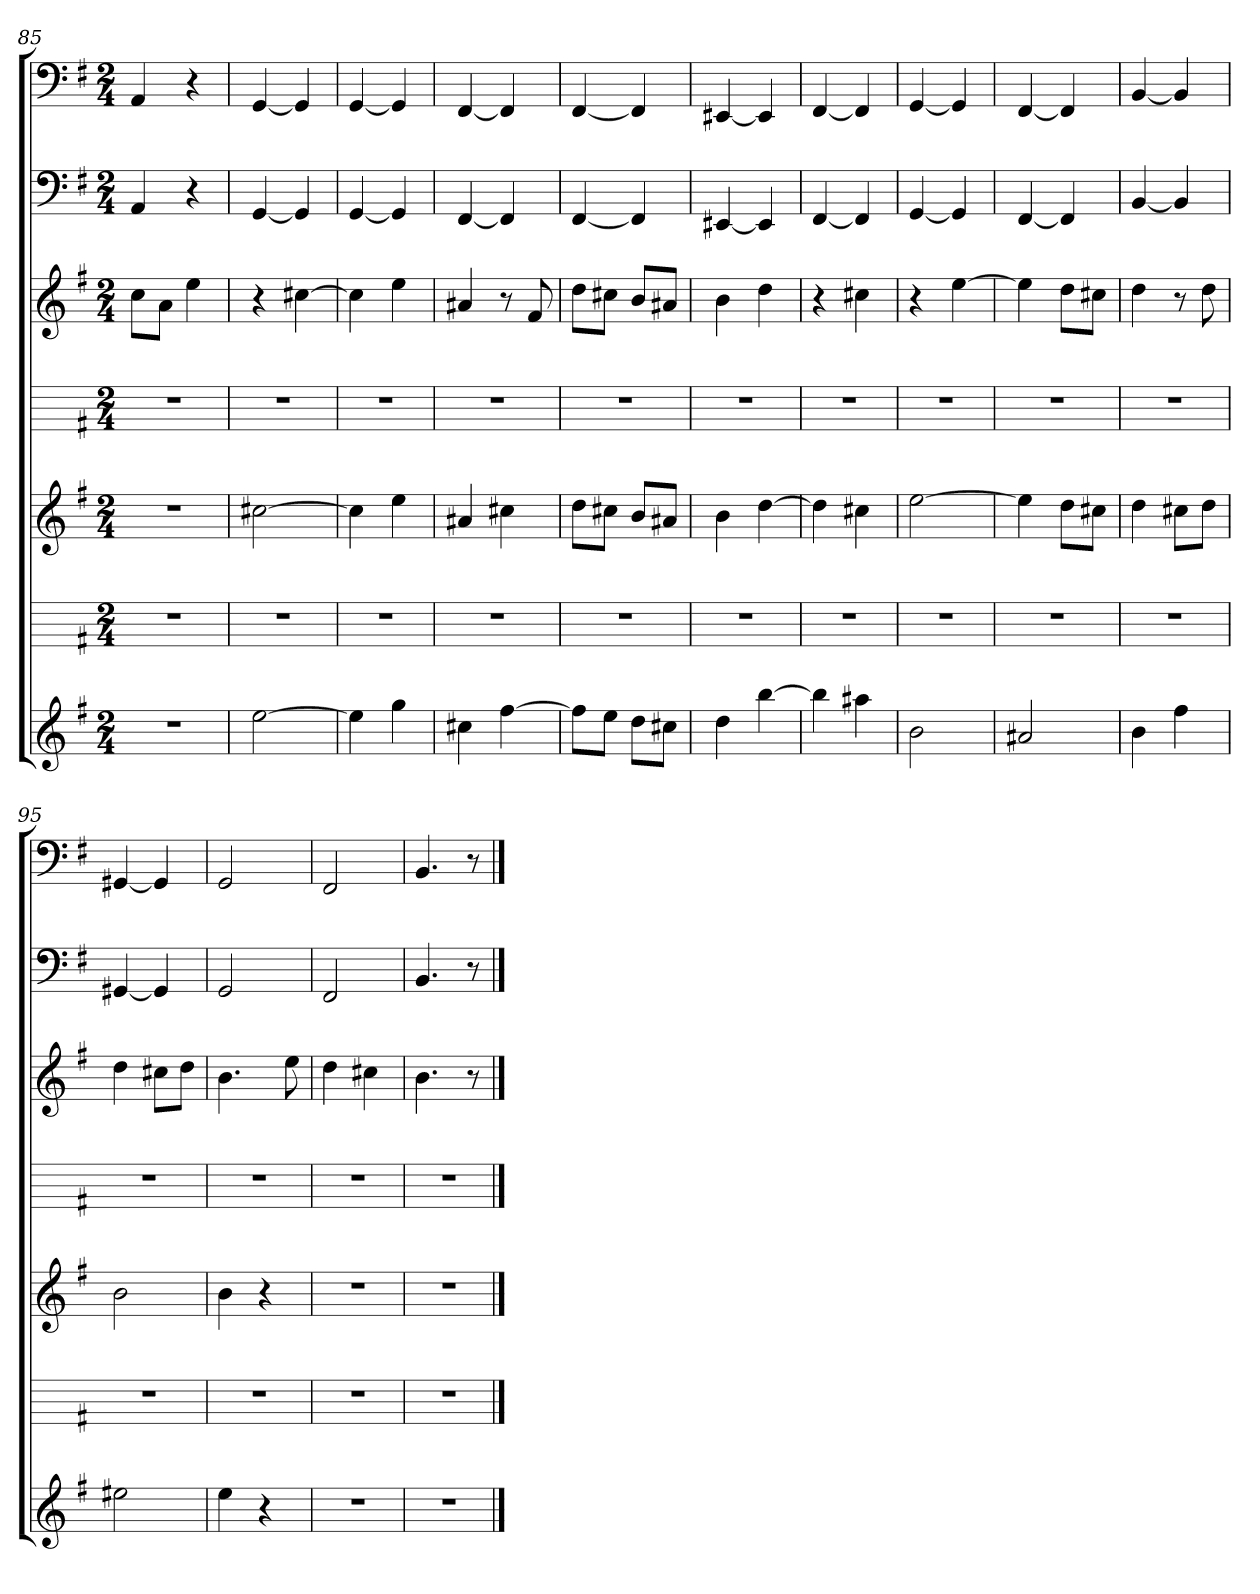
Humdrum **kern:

**kern	**kern	**kern	**kern	**kern	**kern	**kern
*part7	*part6	*part5	*part4	*part3	*part2	*part1
*staff7	*staff6	*staff5	*staff4	*staff3	*staff2	*staff1
*	*	*	*	*	*clefF4	*clefF4
*k[f#]	*k[f#]	*k[f#]	*k[f#]	*k[f#]	*k[f#]	*k[f#]
*G:	*G:	*G:	*G:	*G:	*G:	*G:
*M2/4	*M2/4	*M2/4	*M2/4	*M2/4	*M2/4	*M2/4
=85	=85	=85	=85	=85	=85	=85
2r	2r	2r	2r	8ccL	4AA	4AA
.	.	.	.	8aJ	.	.
.	.	.	.	4ee	4r	4r
=86	=86	=86	=86	=86	=86	=86
[2ee	2r	[2cc#X	2r	4r	[4GG	[4GG
.	.	.	.	[4cc#X	4GG]	4GG]
=87	=87	=87	=87	=87	=87	=87
4ee]	2r	4cc#]	2r	4cc#]	[4GG	[4GG
4gg	.	4ee	.	4ee	4GG]	4GG]
=88	=88	=88	=88	=88	=88	=88
4cc#X	2r	4a#X	2r	4a#X	[4FF#	[4FF#
[4ff#	.	4cc#X	.	8r	4FF#]	4FF#]
.	.	.	.	8f#	.	.
=89	=89	=89	=89	=89	=89	=89
8ff#L]	2r	8ddL	2r	8ddL	[4FF#	[4FF#
8eeJ	.	8cc#XJ	.	8cc#XJ	.	.
8ddL	.	8bL	.	8bL	4FF#]	4FF#]
8cc#XJ	.	8a#XJ	.	8a#XJ	.	.
=90	=90	=90	=90	=90	=90	=90
4dd	2r	4b	2r	4b	[4EE#X	[4EE#X
[4bb	.	[4dd	.	4dd	4EE#]	4EE#]
=91	=91	=91	=91	=91	=91	=91
4bb]	2r	4dd]	2r	4r	[4FF#	[4FF#
4aa#X	.	4cc#X	.	4cc#X	4FF#]	4FF#]
=92	=92	=92	=92	=92	=92	=92
2b	2r	[2ee	2r	4r	[4GG	[4GG
.	.	.	.	[4ee	4GG]	4GG]
=93	=93	=93	=93	=93	=93	=93
2a#X	2r	4ee]	2r	4ee]	[4FF#	[4FF#
.	.	8ddL	.	8ddL	4FF#]	4FF#]
.	.	8cc#XJ	.	8cc#XJ	.	.
=94	=94	=94	=94	=94	=94	=94
4b	2r	4dd	2r	4dd	[4BB	[4BB
4ff#	.	8cc#XL	.	8r	4BB]	4BB]
.	.	8ddJ	.	8dd	.	.
=95	=95	=95	=95	=95	=95	=95
2ee#X	2r	2b	2r	4dd	[4GG#X	[4GG#X
.	.	.	.	8cc#XL	4GG#]	4GG#]
.	.	.	.	8ddJ	.	.
=96	=96	=96	=96	=96	=96	=96
4ee	2r	4b	2r	4.b	2GG	2GG
4r	.	4r	.	.	.	.
.	.	.	.	8ee	.	.
=97	=97	=97	=97	=97	=97	=97
2r	2r	2r	2r	4dd	2FF#	2FF#
.	.	.	.	4cc#X	.	.
=98	=98	=98	=98	=98	=98	=98
2r	2r	2r	2r	4.b	4.BB	4.BB
.	.	.	.	8r	8r	8r
==	==	==	==	==	==	==
*-	*-	*-	*-	*-	*-	*-
